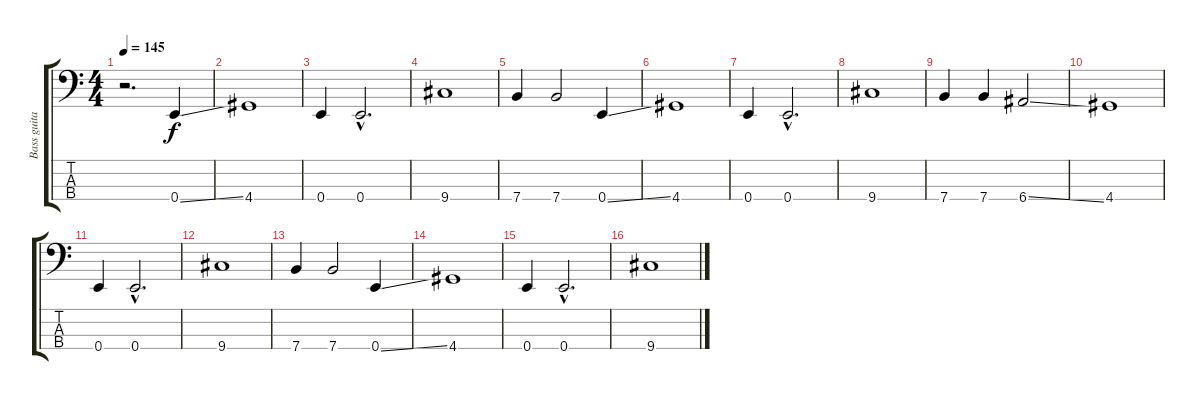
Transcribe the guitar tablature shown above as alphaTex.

\track ("Bass guitar" "Bass guita") {instrument electricbasspick}
\staff {score tabs}
\tuning (G2 D2 A1 E1) {hide}
\ts (4 4)
\tempo 145
\clef f4
\ks c
r.2{d dy f} 0.4{ss}.4 |
4.4.1 |
0.4.4 0.4{hac}.2{d} |
9.4.1 |
7.4.4 7.4.2 0.4{ss}.4 |
4.4.1 |
0.4.4 0.4{hac}.2{d} |
9.4.1 |
7.4.4 7.4.4 6.4{ss}.2 |
4.4.1 |
0.4.4 0.4{hac}.2{d} |
9.4.1 |
7.4.4 7.4.2 0.4{ss}.4 |
4.4.1 |
0.4.4 0.4{hac}.2{d} |
9.4.1
